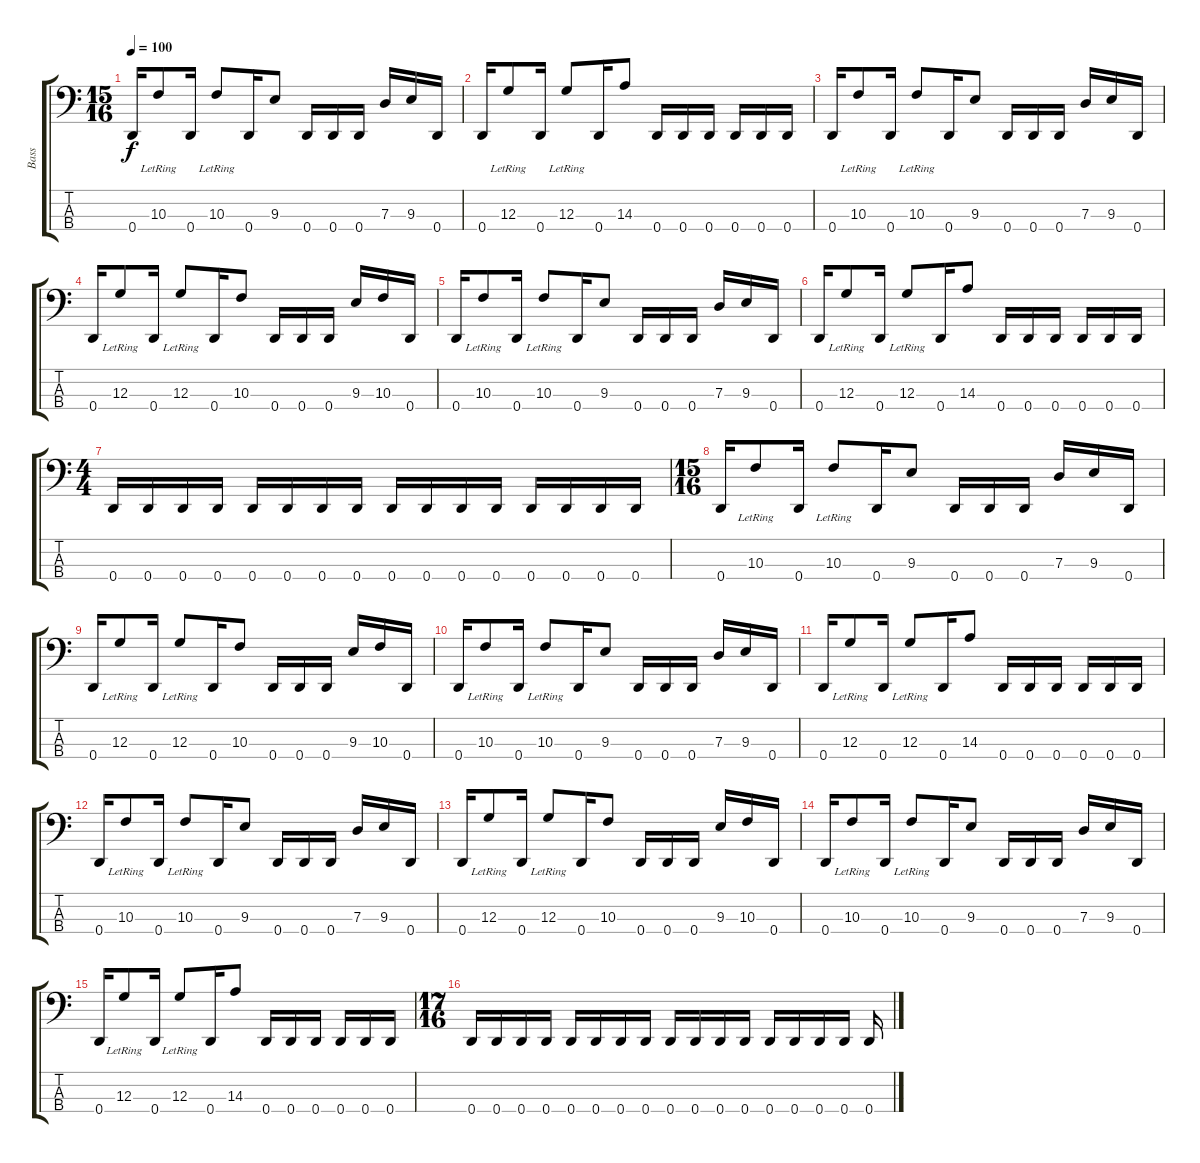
\track ("Bass" "Bass") {instrument electricbasspick}
\staff {score tabs}
\tuning (F2 C2 G1 D1) {hide}
\ts (15 16)
\tempo 100
\clef f4
\ks c
0.4.16{dy f} 10.3{lr}.8 0.4.16 10.3{lr}.8 0.4.16 9.3.8 0.4.16 0.4.16 0.4.16 7.3.16 9.3.16 0.4.16 |
0.4.16 12.3{lr}.8 0.4.16 12.3{lr}.8 0.4.16 14.3.8 0.4.16 0.4.16 0.4.16 0.4.16 0.4.16 0.4.16 |
0.4.16 10.3{lr}.8 0.4.16 10.3{lr}.8 0.4.16 9.3.8 0.4.16 0.4.16 0.4.16 7.3.16 9.3.16 0.4.16 |
0.4.16 12.3{lr}.8 0.4.16 12.3{lr}.8 0.4.16 10.3.8 0.4.16 0.4.16 0.4.16 9.3.16 10.3.16 0.4.16 |
0.4.16 10.3{lr}.8 0.4.16 10.3{lr}.8 0.4.16 9.3.8 0.4.16 0.4.16 0.4.16 7.3.16 9.3.16 0.4.16 |
0.4.16 12.3{lr}.8 0.4.16 12.3{lr}.8 0.4.16 14.3.8 0.4.16 0.4.16 0.4.16 0.4.16 0.4.16 0.4.16 |
\ts (4 4)
0.4.16 0.4.16 0.4.16 0.4.16 0.4.16 0.4.16 0.4.16 0.4.16 0.4.16 0.4.16 0.4.16 0.4.16 0.4.16 0.4.16 0.4.16 0.4.16 |
\ts (15 16)
0.4.16 10.3{lr}.8 0.4.16 10.3{lr}.8 0.4.16 9.3.8 0.4.16 0.4.16 0.4.16 7.3.16 9.3.16 0.4.16 |
0.4.16 12.3{lr}.8 0.4.16 12.3{lr}.8 0.4.16 10.3.8 0.4.16 0.4.16 0.4.16 9.3.16 10.3.16 0.4.16 |
0.4.16 10.3{lr}.8 0.4.16 10.3{lr}.8 0.4.16 9.3.8 0.4.16 0.4.16 0.4.16 7.3.16 9.3.16 0.4.16 |
0.4.16 12.3{lr}.8 0.4.16 12.3{lr}.8 0.4.16 14.3.8 0.4.16 0.4.16 0.4.16 0.4.16 0.4.16 0.4.16 |
0.4.16 10.3{lr}.8 0.4.16 10.3{lr}.8 0.4.16 9.3.8 0.4.16 0.4.16 0.4.16 7.3.16 9.3.16 0.4.16 |
0.4.16 12.3{lr}.8 0.4.16 12.3{lr}.8 0.4.16 10.3.8 0.4.16 0.4.16 0.4.16 9.3.16 10.3.16 0.4.16 |
0.4.16 10.3{lr}.8 0.4.16 10.3{lr}.8 0.4.16 9.3.8 0.4.16 0.4.16 0.4.16 7.3.16 9.3.16 0.4.16 |
0.4.16 12.3{lr}.8 0.4.16 12.3{lr}.8 0.4.16 14.3.8 0.4.16 0.4.16 0.4.16 0.4.16 0.4.16 0.4.16 |
\ts (17 16)
0.4.16 0.4.16 0.4.16 0.4.16 0.4.16 0.4.16 0.4.16 0.4.16 0.4.16 0.4.16 0.4.16 0.4.16 0.4.16 0.4.16 0.4.16 0.4.16 0.4.16
